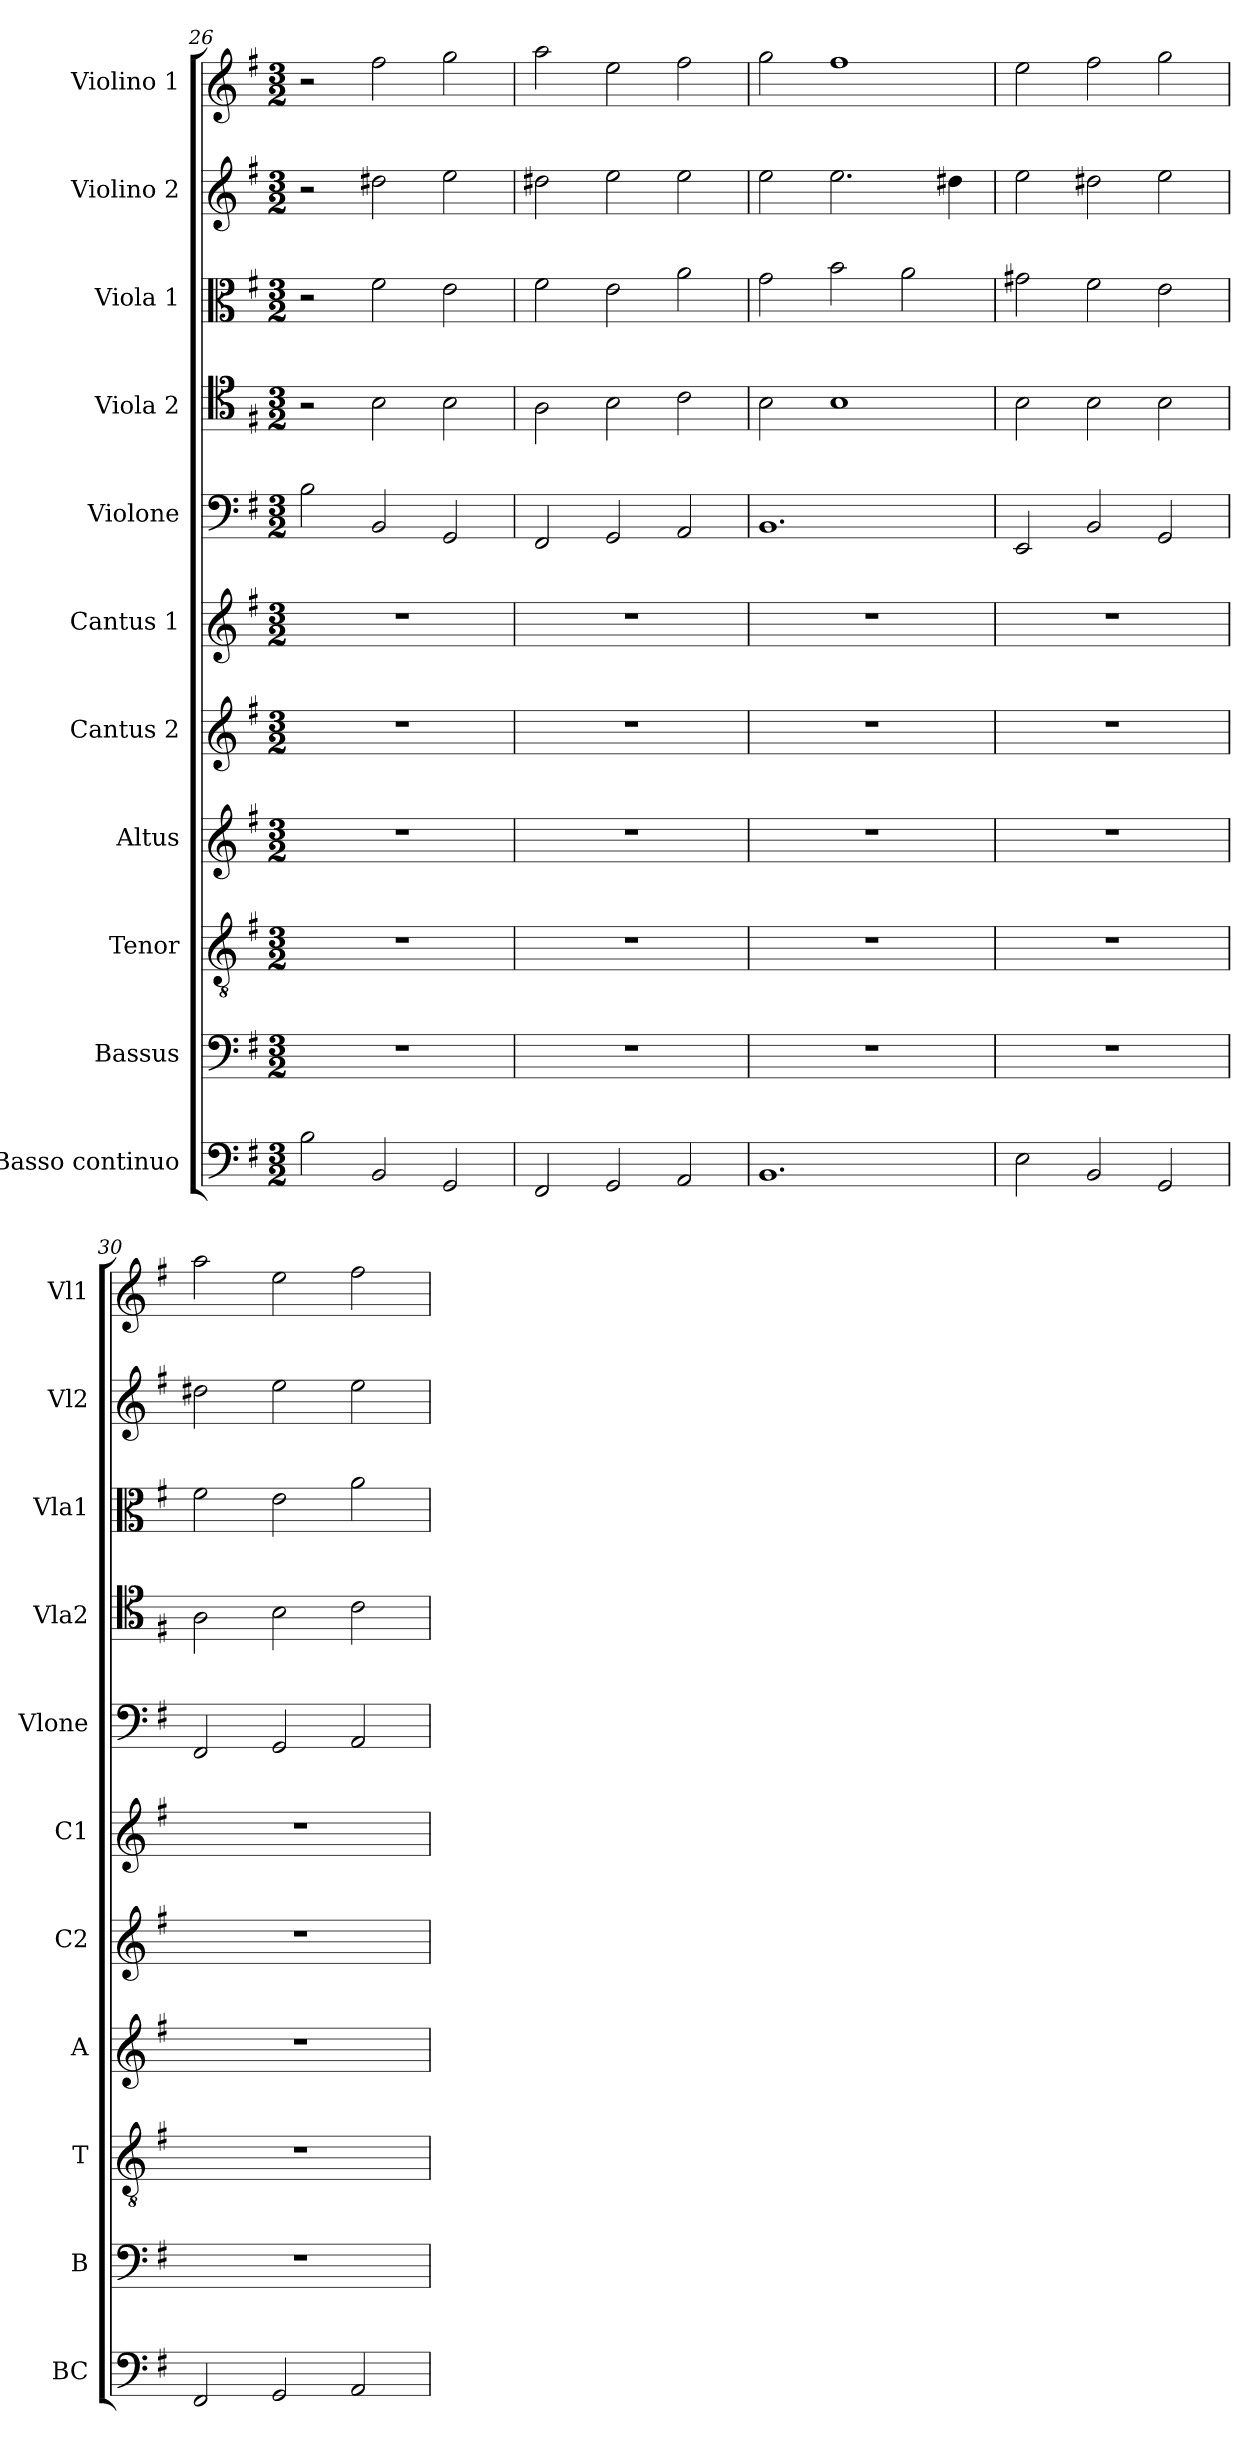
**kern	**kern	**kern	**kern	**kern	**kern	**kern	**kern	**kern	**kern	**kern
*part11	*part10	*part9	*part8	*part7	*part6	*part5	*part4	*part3	*part2	*part1
*staff11	*staff10	*staff9	*staff8	*staff7	*staff6	*staff5	*staff4	*staff3	*staff2	*staff1
*I"Basso continuo	*I"Bassus	*I"Tenor	*I"Altus	*I"Cantus 2	*I"Cantus 1	*I"Violone	*I"Viola 2	*I"Viola 1	*I"Violino 2	*I"Violino 1
*I'BC	*I'B	*I'T	*I'A	*I'C2	*I'C1	*I'Vlone	*I'Vla2	*I'Vla1	*I'Vl2	*I'Vl1
*clefF4	*clefF4	*clefGv2	*clefG2	*clefG2	*clefG2	*clefF4	*clefC4	*clefC3	*clefG2	*clefG2
*k[f#]	*k[f#]	*k[f#]	*k[f#]	*k[f#]	*k[f#]	*k[f#]	*k[f#]	*k[f#]	*k[f#]	*k[f#]
*G:	*G:	*G:	*G:	*G:	*G:	*G:	*G:	*G:	*G:	*G:
*M3/2	*M3/2	*M3/2	*M3/2	*M3/2	*M3/2	*M3/2	*M3/2	*M3/2	*M3/2	*M3/2
=26	=26	=26	=26	=26	=26	=26	=26	=26	=26	=26
2B\	1.r	1.r	1.r	1.r	1.r	2B\	2r	2r	2r	2r
2BB/	.	.	.	.	.	2BB/	2B\	2f#\	2dd#X\	2ff#\
2GG/	.	.	.	.	.	2GG/	2B\	2e\	2ee\	2gg\
=27	=27	=27	=27	=27	=27	=27	=27	=27	=27	=27
2FF#/	1.r	1.r	1.r	1.r	1.r	2FF#/	2A\	2f#\	2dd#X\	2aa\
2GG/	.	.	.	.	.	2GG/	2B\	2e\	2ee\	2ee\
2AA/	.	.	.	.	.	2AA/	2c\	2a\	2ee\	2ff#\
=28	=28	=28	=28	=28	=28	=28	=28	=28	=28	=28
1.BB	1.r	1.r	1.r	1.r	1.r	1.BB	2B\	2g\	2ee\	2gg\
.	.	.	.	.	.	.	1B	2b\	2.ee\	1ff#
.	.	.	.	.	.	.	.	2a\	.	.
.	.	.	.	.	.	.	.	.	4dd#X\	.
=29	=29	=29	=29	=29	=29	=29	=29	=29	=29	=29
2E\	1.r	1.r	1.r	1.r	1.r	2EE/	2B\	2g#X\	2ee\	2ee\
2BB/	.	.	.	.	.	2BB/	2B\	2f#\	2dd#X\	2ff#\
2GG/	.	.	.	.	.	2GG/	2B\	2e\	2ee\	2gg\
=30	=30	=30	=30	=30	=30	=30	=30	=30	=30	=30
2FF#/	1.r	1.r	1.r	1.r	1.r	2FF#/	2A\	2f#\	2dd#X\	2aa\
2GG/	.	.	.	.	.	2GG/	2B\	2e\	2ee\	2ee\
2AA/	.	.	.	.	.	2AA/	2c\	2a\	2ee\	2ff#\
=	=	=	=	=	=	=	=	=	=	=
*-	*-	*-	*-	*-	*-	*-	*-	*-	*-	*-
